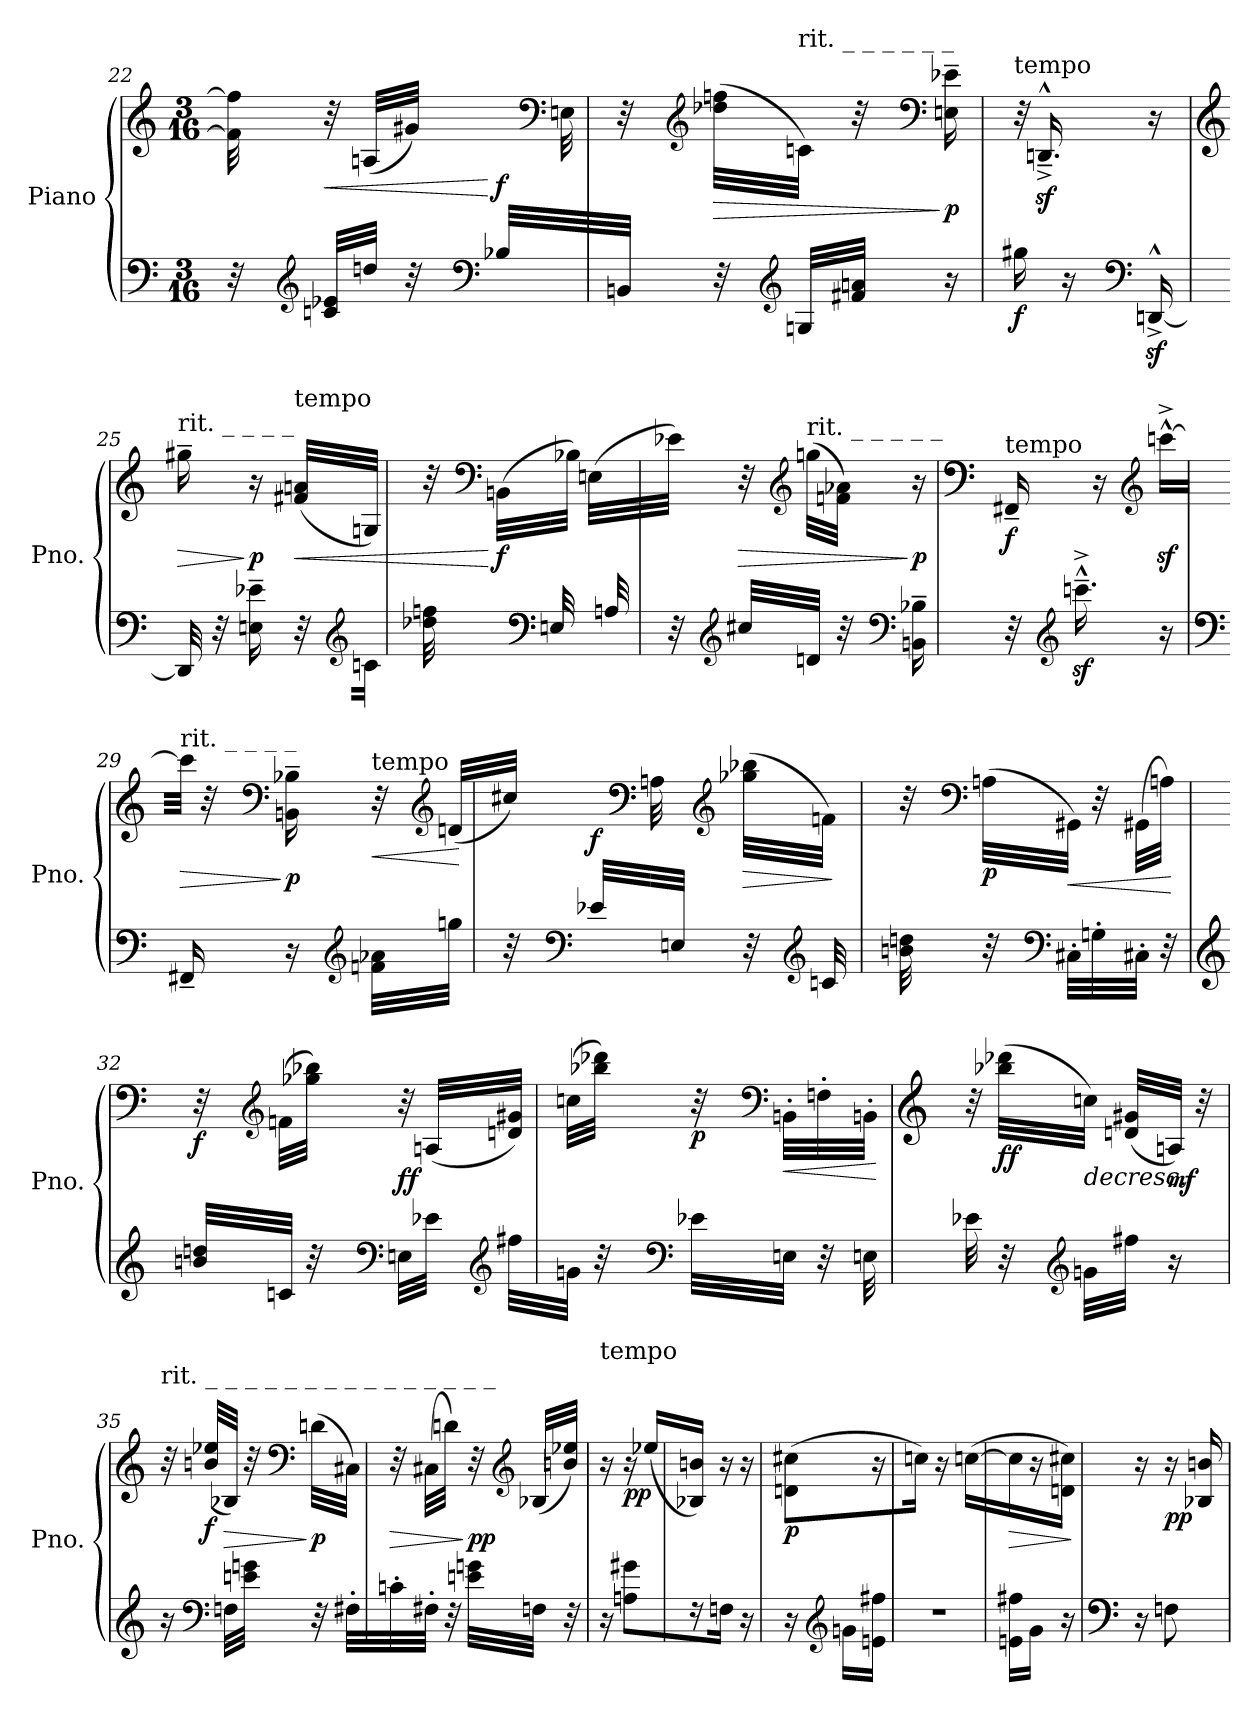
**kern	**kern	**dynam
*part1	*part1	*part1
*staff2	*staff1	*staff1/2
*I"Piano	*	*
*I'Pno.	*	*
!!LO:LB:g=z
*clefF4	*clefG2	*
*k[]	*k[]	*
*M3/16	*M3/16	*
*MM18	*MM18	*
=22	=22	=22
*	*^	*
32r	32f#\] 32ff\]	32ryy	.
*	*v	*v	*
*clefG2	*	*
*	*MM30	*
*	*^	*
!	!LO:TX:a:t=_   _   _   tempo	!	!
!	!	!	!LO:HP:b
*	*v	*v	*
32cn/ 32e-X/LLL	32r	<
32ddn/JJJ	(32An/LLL	.
32r	32g#X/JJJ)	.
*clefF4	*	*
!	!	!LO:DY:n=1:b
32B-X/LLL	32ryy	[ f
*	*clefF4	*
*	*^	*
32ryy	32ryy	32En\	.
*	*v	*v	*
=23	=23	=23
32BBn/JJJ	32r	.
*	*clefG2	*
!	!	!LO:HP:b
32r	(32dd-X\ 32ffn\LLL	>
*clefG2	*	*
*	*MM27	*
!	!LO:TX:a:t=rit.   _   _   _   _   _   _	!
32Gn/LLL	32cn\JJJ)	.
*	*MM24	*
32f#X/ 32an/JJJ	32r	.
*	*clefF4	*
*	*MM18	*
!	!	!LO:DY:n=1:b
16r	16En\~ 16e-X\~	] p
=24	=24	=24
*	*MM30	*
!	!LO:TX:a:t=tempo	!
!	!	!LO:DY:b=2
16gg#X\	32r	f
.	16.DDnz<~^^^/	.
16r	.	.
*clefF4	*	*
[16DDnz<^^^/	16r	.
!!LO:LB:g=z
=25	=25	=25
*	*clefG2	*
*	*MM27	*
!	!LO:TX:a:t=rit.  _   _   _   _	!
!	!	!LO:HP:b
32DD/]	16gg#X~\	>
32r	.	.
*	*MM21	*
!	!	!LO:DY:n=1:b
16En\~ 16e-X\~	16r	] p
*	*MM30	*
!	!LO:TX:a:t=tempo	!
!	!	!LO:HP:b
32r	(32f#X/ 32an/LLL	<
*clefG2	*	*
32cn\LLL	32Gn/JJJ)	.
=26	=26	=26
*^	*	*
16ryy	32dd-X\ 32ffn\JJJ	32r	.
*	*	*clefF4	*
!	!	!	!LO:DY:n=1:b
.	32ryy	(32BBn\LLL	[ f
*clefF4	*	*	*
32En/	8ryy	32ryy	.
16ryy	.	32B-X\JJJ)	.
.	.	(32En\LLL	.
32An/	.	32ryy	.
*v	*v	*	*
=27	=27	=27
32r	32e-X\JJJ)	.
*clefG2	*	*
!	!	!LO:HP:b
32cc#X/LLL	32r	>
*	*clefG2	*
*	*MM27	*
!	!LO:TX:a:t=rit.   _    _    _   _   _	!
32dn/JJJ	(32ggn\LLL	.
*	*MM24	*
32r	32fn\ 32a-X\JJJ)	.
*clefF4	*	*
*	*MM18	*
!	!	!LO:DY:n=1:b
16BBn\~ 16B-X\~	16r	] p
!!LO:LB:g=z
=28	=28	=28
*	*clefF4	*
*	*MM30	*
!	!LO:TX:a:t=tempo	!
!	!	!LO:DY:b
32r	16FF#X~/	f
*clefG2	*	*
16.cccnz<~^^^\	.	.
.	16r	.
*	*clefG2	*
16r	[16cccnz<^^^\LL	.
=29	=29	=29
*clefF4	*	*
*	*MM27	*
!	!LO:TX:a:t=rit.  _   _   _   _	!
!	!	!LO:HP:b
16FF#X~/	32ccc\JJk]	>
*	*MM24	*
.	32r	.
*	*clefF4	*
*	*MM21	*
!	!	!LO:DY:n=1:b
16r	16BBn\~ 16B-X\~	] p
*clefG2	*	*
*	*MM30	*
!	!LO:TX:a:t=tempo	!
!	!	!LO:HP:b
32fn\ 32a-X\LLL	32r	<
*	*clefG2	*
32ggn\JJJ	(32dn/LLL	.
.	.	[
=30	=30	=30
*	*^	*
32r	32cc#X/JJJ)	16ryy	.
*clefF4	*	*	*
!	!	!	!LO:DY:b
32e-X/LLL	32ryy	.	f
*	*clefF4	*	*
32ryy	16ryy	32An\	.
32En/JJJ	.	16.ryy	.
*	*clefG2	*	*
!	!	!	!LO:HP:b
32r	(32gg-X\ 32bb-X\LLL	.	>
*clefG2	*	*	*
32cn/	32fn\JJJ)	.	.
*	*v	*v	*
.	.	]
!!LO:LB:g=z
=31	=31	=31
32bn\ 32ddn\	32r	.
*	*clefF4	*
!	!	!LO:DY:b
32r	(32An\LLL	p
*clefF4	*	*
!	!	!LO:HP:b
32C#X'\LLL	32GG#X\JJJ)	<
32Gn'\	32r	.
32C#X'\JJJ	(32GG#X\LLL	.
32r	32An\JJJ)	.
.	.	[
=32	=32	=32
*clefG2	*	*
!	!	!LO:DY:b
32bn/ 32ddn/LLL	32r	f
*	*clefG2	*
32cn/JJJ	(32fn\LLL	.
32r	32gg-X\ 32bb-X\JJJ)	.
*clefF4	*	*
!	!	!LO:DY:b
32En\LLL	32r	ff
32e-X\JJJ	(32An/LLL	.
*clefG2	*	*
32ff#X\LLL	32dn/ 32g#X/JJJ)	.
=33	=33	=33
32gn\JJJ	(32ccn\LLL	.
32r	32bb-X\ 32ddd-X\JJJ)	.
*clefF4	*	*
!	!	!LO:DY:b
32e-X\LLL	32r	p
*	*clefF4	*
!	!	!LO:HP:b
32En\JJJ	32BBn'\LLL	<
32r	32Fn'\	.
32En\	32BBn'\JJJ	.
.	.	[
!!LO:PB:g=z
=34	=34	=34
*	*clefG2	*
32e-X\	32r	.
!	!	!LO:DY:b
32r	(32bb-X\ 32ddd-X\LLL	ff
*clefG2	*	*
!	!	!LO:HP:b
32gn\LLL	32ccn\JJJ)	>
32ff#X\JJJ	(32dn/ 32g#X/LLL	.
!	!	!LO:DY:b
16r	32An/JJJ)	mf
.	32r	]
=35	=35	=35
*	*MM27	*
!	!LO:TX:a:t=rit.   _    _    _    _    _    _    _    _    _    _    _    _    _    _    _	!
16r	32r	.
!	!	!LO:DY:b
.	(32bn/ 32ee-X/LLL	f
*clefF4	*	*
*	*MM24	*
!	!	!LO:HP:b
32Fn\LLL	32B-X/JJJ)	>
32en\ 32gn\JJJ	32r	.
*	*clefF4	*
*	*MM21	*
!	!	!LO:DY:n=1:b
32r	(32dn\LLL	] p
32F#X'\LLL	32C#X\JJJ)	.
=36	=36	=36
*	*MM18	*
!	!	!LO:HP:b
32cn'\	32r	>
32F#X'\JJJ	(32C#X\LLL	.
*	*MM15	*
32r	32dn\JJJ)	.
!	!	!LO:DY:n=1:b
32en\ 32gn\LLL	32r	] pp
*	*clefG2	*
*	*MM12	*
32Fn\JJJ	(32B-X/LLL	.
32r	32bn/ 32ee-X/JJJ)	.
!!LO:LB:g=z
=37	=37	=37
*	*MM30	*
!	!LO:TX:a:t=tempo	!
16r	16r	.
!	!	!LO:DY:b
8An\ 8g#X\L	16r	pp
.	(16ee-X/LL	.
=38	=38	=38
16rF	16B-X/ 16bn/JJ)	.
16Fn\Jk	16r	.
16r	16r	.
=39	=39	=39
!	!	!LO:DY:b
16r	(8dn\ 8cc#X\L	p
*clefG2	*	*
16gn\LL	.	.
16en\ 16ff#X\JJ	16r	.
=40	=40	=40
8.r	16ccn\Jk)	.
.	16r	.
.	([16ccn\LL	.
=41	=41	=41
!	!	!LO:HP:b
16en\ 16ff#X\LL	16cc\]	>
16g\JJ	16r	.
16r	16dn\ 16cc#X\JJ)	.
.	.	]
!!LO:LB:g=z
=42	=42	=42
*clefF4	*	*
16r	16r	.
!	!	!LO:DY:b
8Fn\L	16r	pp
.	16B-X/ 16bn/LL	.
=	=	=
*-	*-	*-
